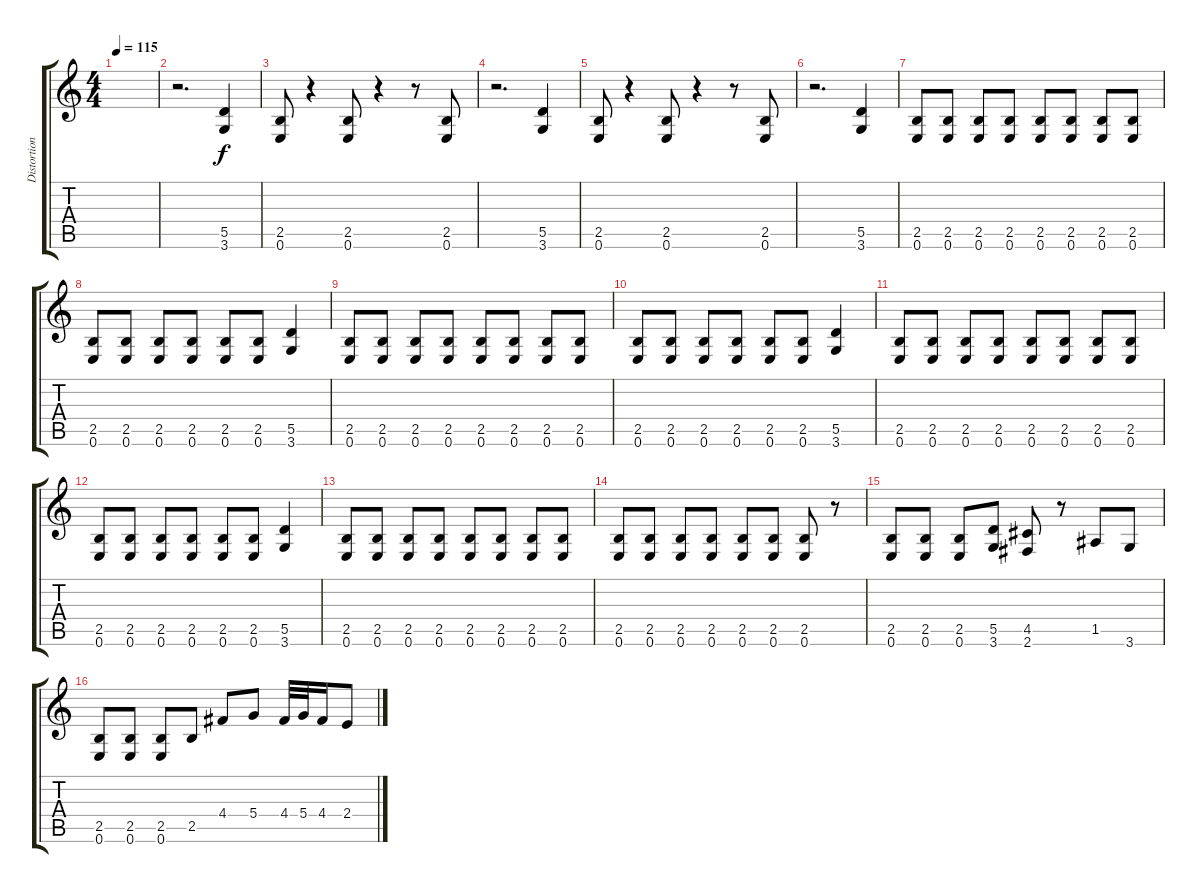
\track ("Distortion Guitar" "Distortion") {instrument distortionguitar}
\staff {score tabs}
\tuning (E4 B3 G3 D3 A2 E2) {hide}
\ts (4 4)
\tempo 115
\clef g2
\ks c
|
r.2{d} (5.5 3.6).4 |
(2.5 0.6).8 r.4 (2.5 0.6).8 r.4 r.8 (2.5 0.6).8 |
r.2{d} (5.5 3.6).4 |
(2.5 0.6).8 r.4 (2.5 0.6).8 r.4 r.8 (2.5 0.6).8 |
r.2{d} (5.5 3.6).4 |
(2.5 0.6).8 (2.5 0.6).8 (2.5 0.6).8 (2.5 0.6).8 (2.5 0.6).8 (2.5 0.6).8 (2.5 0.6).8 (2.5 0.6).8 |
(2.5 0.6).8 (2.5 0.6).8 (2.5 0.6).8 (2.5 0.6).8 (2.5 0.6).8 (2.5 0.6).8 (5.5 3.6).4 |
(2.5 0.6).8 (2.5 0.6).8 (2.5 0.6).8 (2.5 0.6).8 (2.5 0.6).8 (2.5 0.6).8 (2.5 0.6).8 (2.5 0.6).8 |
(2.5 0.6).8 (2.5 0.6).8 (2.5 0.6).8 (2.5 0.6).8 (2.5 0.6).8 (2.5 0.6).8 (5.5 3.6).4 |
(2.5 0.6).8 (2.5 0.6).8 (2.5 0.6).8 (2.5 0.6).8 (2.5 0.6).8 (2.5 0.6).8 (2.5 0.6).8 (2.5 0.6).8 |
(2.5 0.6).8 (2.5 0.6).8 (2.5 0.6).8 (2.5 0.6).8 (2.5 0.6).8 (2.5 0.6).8 (5.5 3.6).4 |
(2.5 0.6).8 (2.5 0.6).8 (2.5 0.6).8 (2.5 0.6).8 (2.5 0.6).8 (2.5 0.6).8 (2.5 0.6).8 (2.5 0.6).8 |
(2.5 0.6).8 (2.5 0.6).8 (2.5 0.6).8 (2.5 0.6).8 (2.5 0.6).8 (2.5 0.6).8 (2.5 0.6).8 r.8 |
(2.5 0.6).8 (2.5 0.6).8 (2.5 0.6).8 (5.5 3.6).8 (4.5 2.6).8 r.8 1.5.8 3.6.8 |
(2.5 0.6).8 (2.5 0.6).8 (2.5 0.6).8 2.5.8 4.4.8 5.4.8 4.4.32 5.4.32 4.4.16 2.4.8
